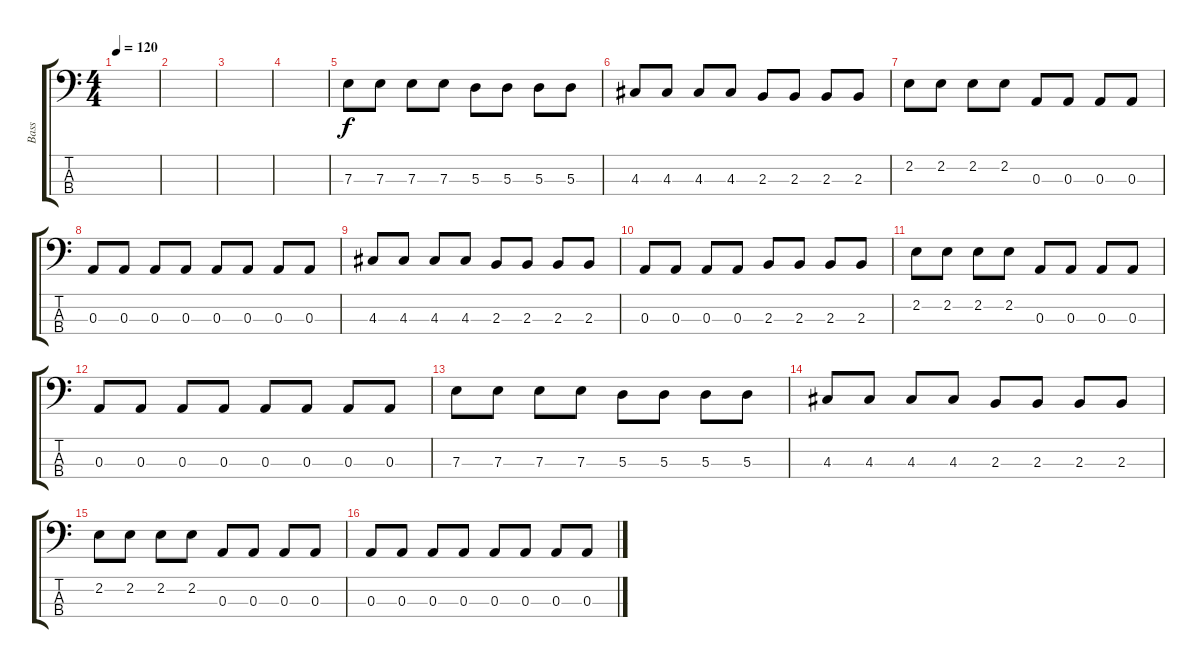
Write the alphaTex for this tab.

\track ("Bass" "Bass") {instrument electricbasspick}
\staff {score tabs}
\tuning (G2 D2 A1 E1) {hide}
\ts (4 4)
\tempo 120
\clef f4
\ks c
|
|
|
|
7.3.8 7.3.8 7.3.8 7.3.8 5.3.8 5.3.8 5.3.8 5.3.8 |
4.3.8 4.3.8 4.3.8 4.3.8 2.3.8 2.3.8 2.3.8 2.3.8 |
2.2.8 2.2.8 2.2.8 2.2.8 0.3.8 0.3.8 0.3.8 0.3.8 |
0.3.8 0.3.8 0.3.8 0.3.8 0.3.8 0.3.8 0.3.8 0.3.8 |
4.3.8 4.3.8 4.3.8 4.3.8 2.3.8 2.3.8 2.3.8 2.3.8 |
0.3.8 0.3.8 0.3.8 0.3.8 2.3.8 2.3.8 2.3.8 2.3.8 |
2.2.8 2.2.8 2.2.8 2.2.8 0.3.8 0.3.8 0.3.8 0.3.8 |
0.3.8 0.3.8 0.3.8 0.3.8 0.3.8 0.3.8 0.3.8 0.3.8 |
7.3.8 7.3.8 7.3.8 7.3.8 5.3.8 5.3.8 5.3.8 5.3.8 |
4.3.8 4.3.8 4.3.8 4.3.8 2.3.8 2.3.8 2.3.8 2.3.8 |
2.2.8 2.2.8 2.2.8 2.2.8 0.3.8 0.3.8 0.3.8 0.3.8 |
0.3.8 0.3.8 0.3.8 0.3.8 0.3.8 0.3.8 0.3.8 0.3.8
